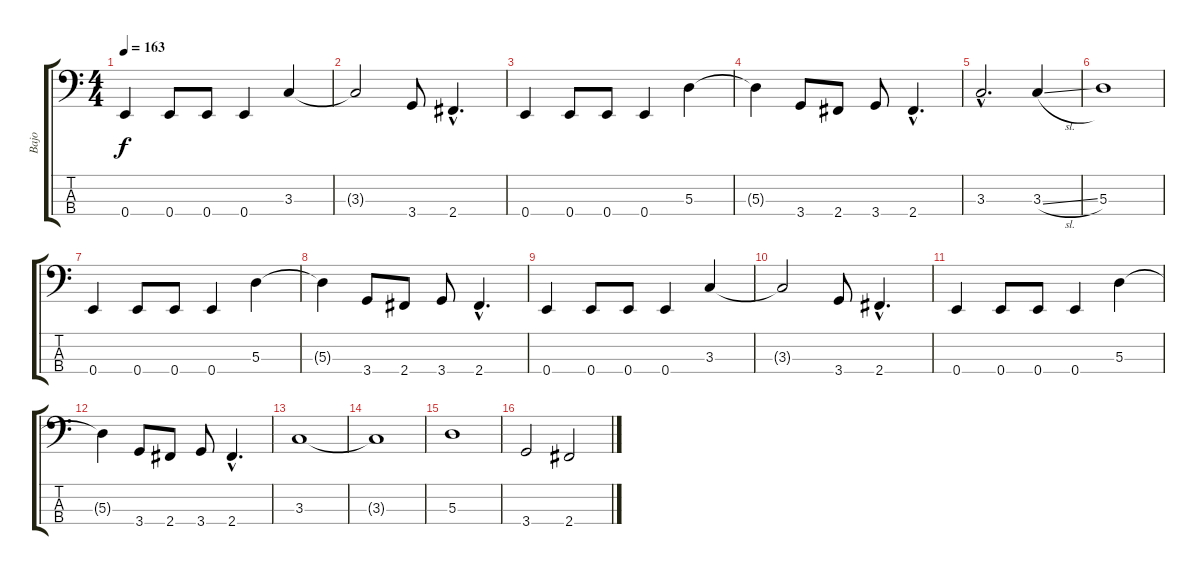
\track ("Bajo" "Bajo") {instrument electricbassfinger}
\staff {score tabs}
\tuning (G2 D2 A1 E1) {hide}
\ts (4 4)
\tempo 163
\clef f4
\ks c
0.4.4{dy f} 0.4.8 0.4.8 0.4.4 3.3.4 |
3.3{t}.2 3.4.8 2.4{hac}.4{d} |
0.4.4 0.4.8 0.4.8 0.4.4 5.3.4 |
5.3{t}.4 3.4.8 2.4.8 3.4.8 2.4{hac}.4{d} |
3.3{hac}.2{d} 3.3{sl}.4 |
5.3.1 |
0.4.4 0.4.8 0.4.8 0.4.4 5.3.4 |
5.3{t}.4 3.4.8 2.4.8 3.4.8 2.4{hac}.4{d} |
0.4.4 0.4.8 0.4.8 0.4.4 3.3.4 |
3.3{t}.2 3.4.8 2.4{hac}.4{d} |
0.4.4 0.4.8 0.4.8 0.4.4 5.3.4 |
5.3{t}.4 3.4.8 2.4.8 3.4.8 2.4{hac}.4{d} |
3.3.1 |
3.3{t}.1 |
5.3.1 |
3.4.2 2.4.2
